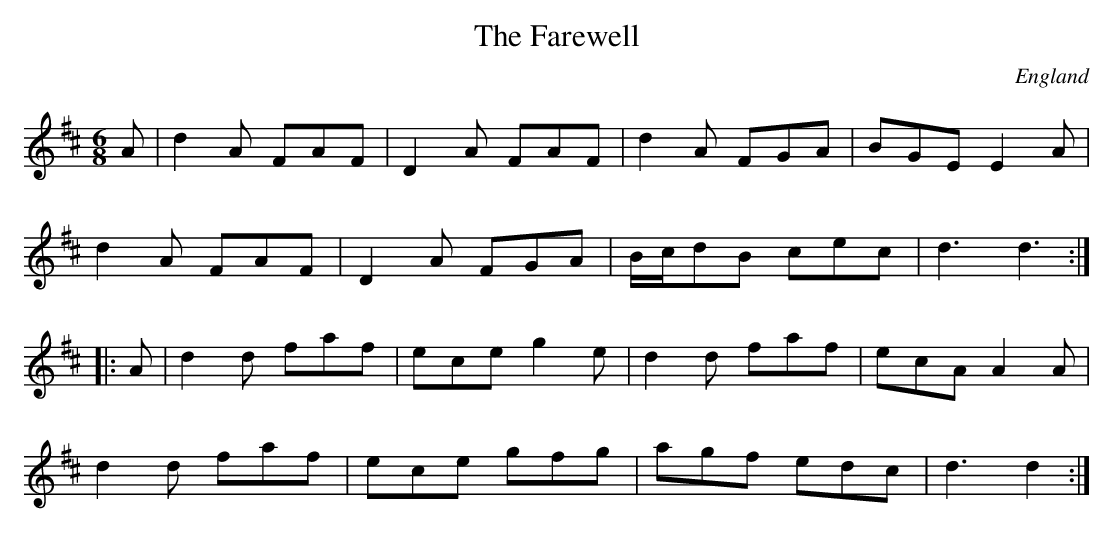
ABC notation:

X:1
T:Farewell, The
O:England
M:6/8
L:1/8
K:D
A|d2A FAF|D2A FAF|d2A FGA|BGE E2A|!
d2A FAF|D2A FGA|B/2c/2dB cec|d3 d3:|!
|:A|d2d faf|ece g2e|d2d faf|ecA A2A|!
d2d faf|ece gfg|agf edc|d3 d2:|!
